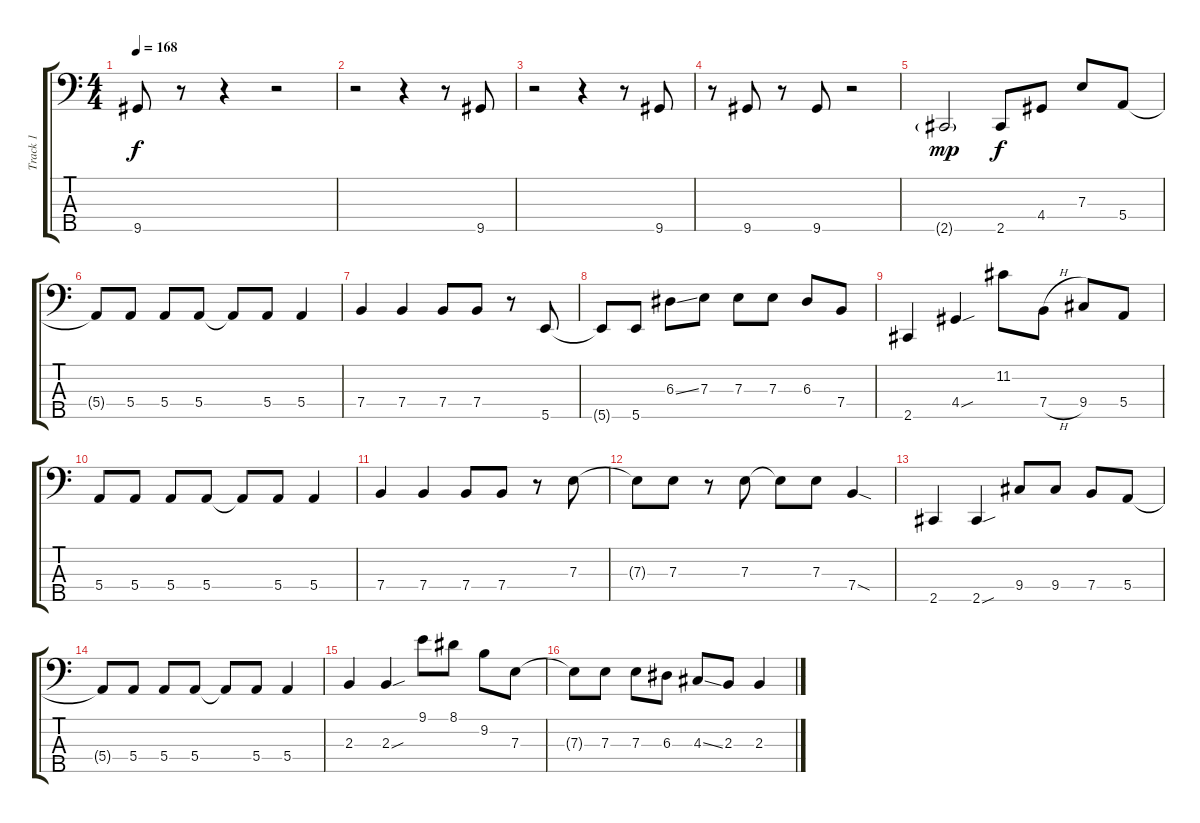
\track ("Track 1" "Track 1") {instrument electricbassfinger}
\staff {score tabs}
\tuning (G2 D2 A1 E1 B0) {hide}
\ts (4 4)
\tempo 168
\clef f4
\ks c
9.5.8{dy f} r.8 r.4 r.2 |
r.2 r.4 r.8 9.5.8 |
r.2 r.4 r.8 9.5.8 |
r.8 9.5.8 r.8 9.5.8 r.2 |
2.5{g}.2{dy mp} 2.5.8{dy f} 4.4.8 7.3.8 5.4.8 |
5.4{t}.8 5.4.8 5.4.8 5.4.8 5.4{t}.8 5.4.8 5.4.4 |
7.4.4 7.4.4 7.4.8 7.4.8 r.8 5.5.8 |
5.5{t}.8 5.5.8 6.3{ss}.8 7.3.8 7.3.8 7.3.8 6.3.8 7.4.8 |
2.5.4 4.4{sou}.4 11.2.8 7.4{h}.8 9.4.8 5.4.8 |
5.4.8 5.4.8 5.4.8 5.4.8 5.4{t}.8 5.4.8 5.4.4 |
7.4.4 7.4.4 7.4.8 7.4.8 r.8 7.3.8 |
7.3{t}.8 7.3.8 r.8 7.3.8 7.3{t}.8 7.3.8 7.4{sod}.4 |
2.5.4 2.5{sou}.4 9.4.8 9.4.8 7.4.8 5.4.8 |
5.4{t}.8 5.4.8 5.4.8 5.4.8 5.4{t}.8 5.4.8 5.4.4 |
2.3.4 2.3{sou}.4 9.1.8 8.1.8 9.2.8 7.3.8 |
7.3{t}.8 7.3.8 7.3.8 6.3.8 4.3{ss}.8 2.3.8 2.3.4
